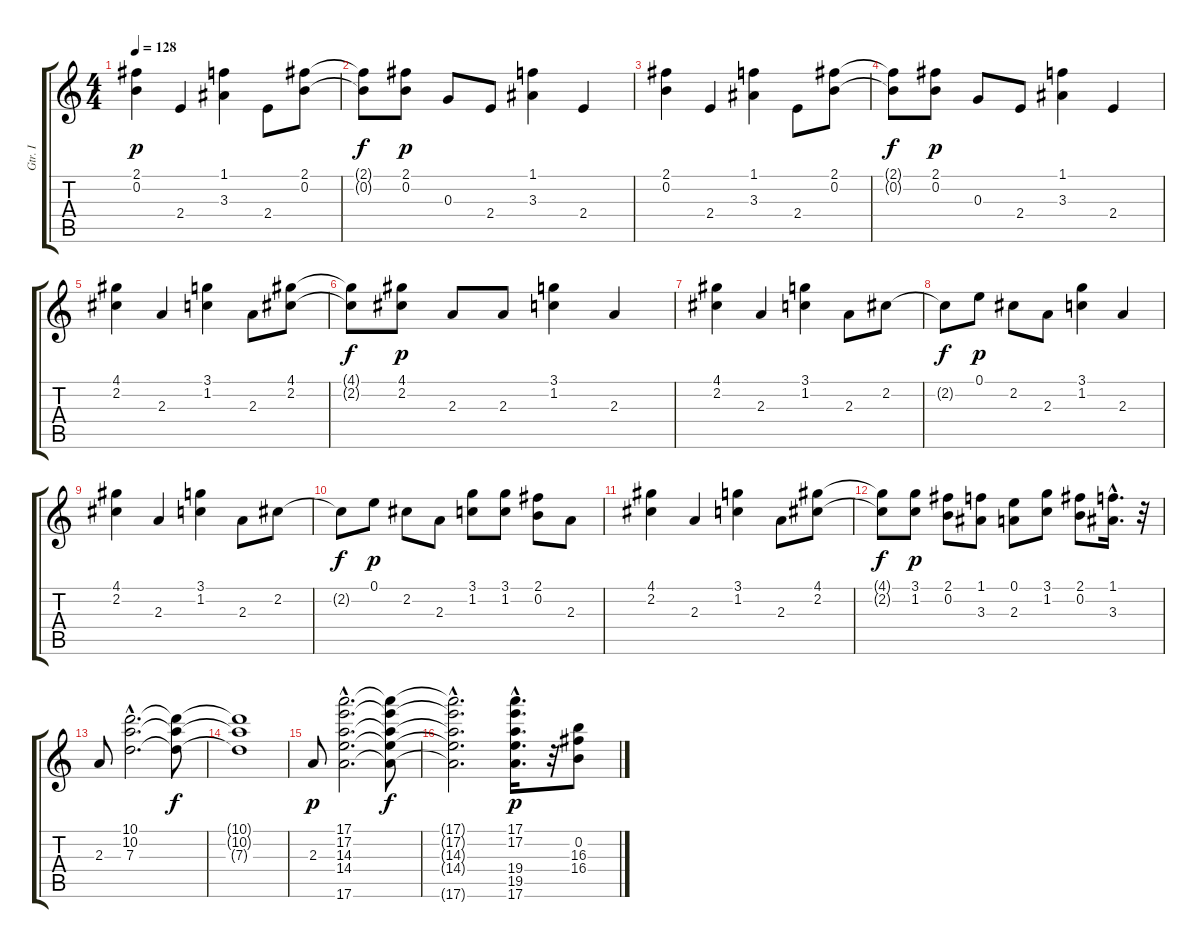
\track ("Gtr. I" "Gtr. I") {instrument overdrivenguitar}
\staff {score tabs}
\tuning (E4 B3 G3 D3 A2 E2) {hide}
\ts (4 4)
\tempo 128
\clef g2
\ks c
(2.1 0.2).4{dy p} 2.4.4 (1.1 3.3).4 2.4.8 (2.1 0.2).8 |
(2.1{t} 0.2{t}).8{dy f} (2.1 0.2).8{dy p} 0.3.8 2.4.8 (1.1 3.3).4 2.4.4 |
(2.1 0.2).4 2.4.4 (1.1 3.3).4 2.4.8 (2.1 0.2).8 |
(2.1{t} 0.2{t}).8{dy f} (2.1 0.2).8{dy p} 0.3.8 2.4.8 (1.1 3.3).4 2.4.4 |
(4.1 2.2).4 2.3.4 (3.1 1.2).4 2.3.8 (4.1 2.2).8 |
(4.1{t} 2.2{t}).8{dy f} (4.1 2.2).8{dy p} 2.3.8 2.3.8 (3.1 1.2).4 2.3.4 |
(4.1 2.2).4 2.3.4 (3.1 1.2).4 2.3.8 2.2.8 |
2.2{t}.8{dy f} 0.1.8{dy p} 2.2.8 2.3.8 (3.1 1.2).4 2.3.4 |
(4.1 2.2).4 2.3.4 (3.1 1.2).4 2.3.8 2.2.8 |
2.2{t}.8{dy f} 0.1.8{dy p} 2.2.8 2.3.8 (3.1 1.2).8 (3.1 1.2).8 (2.1 0.2).8 2.3.8 |
(4.1 2.2).4 2.3.4 (3.1 1.2).4 2.3.8 (4.1 2.2).8 |
(4.1{t} 2.2{t}).8{dy f} (3.1 1.2).8{dy p} (2.1 0.2).8 (1.1 3.3).8 (0.1 2.3).8 (3.1 1.2).8 (2.1 0.2).8 (1.1{hac} 3.3{hac}).16{d} r.32 |
2.3.8 (10.1{hac} 10.2{hac} 7.3{hac}).2{d} (10.1{t} 10.2{t} 7.3{t}).8{dy f} |
(10.1{t} 10.2{t} 7.3{t}).1 |
2.3.8{dy p} (17.1{hac} 17.2{hac} 14.3{hac} 14.4{hac} 17.6{hac}).2{d} (17.1{t} 17.2{t} 14.3{t} 14.4{t} 17.6{t}).8{dy f} |
(17.1{hac t} 17.2{hac t} 14.3{hac t} 14.4{hac t} 17.6{hac t}).2{d} (17.1{hac} 17.2{hac} 19.4{hac} 19.5{hac} 17.6{hac}).16{d dy p} r.32 (0.2 16.3 16.4).8
